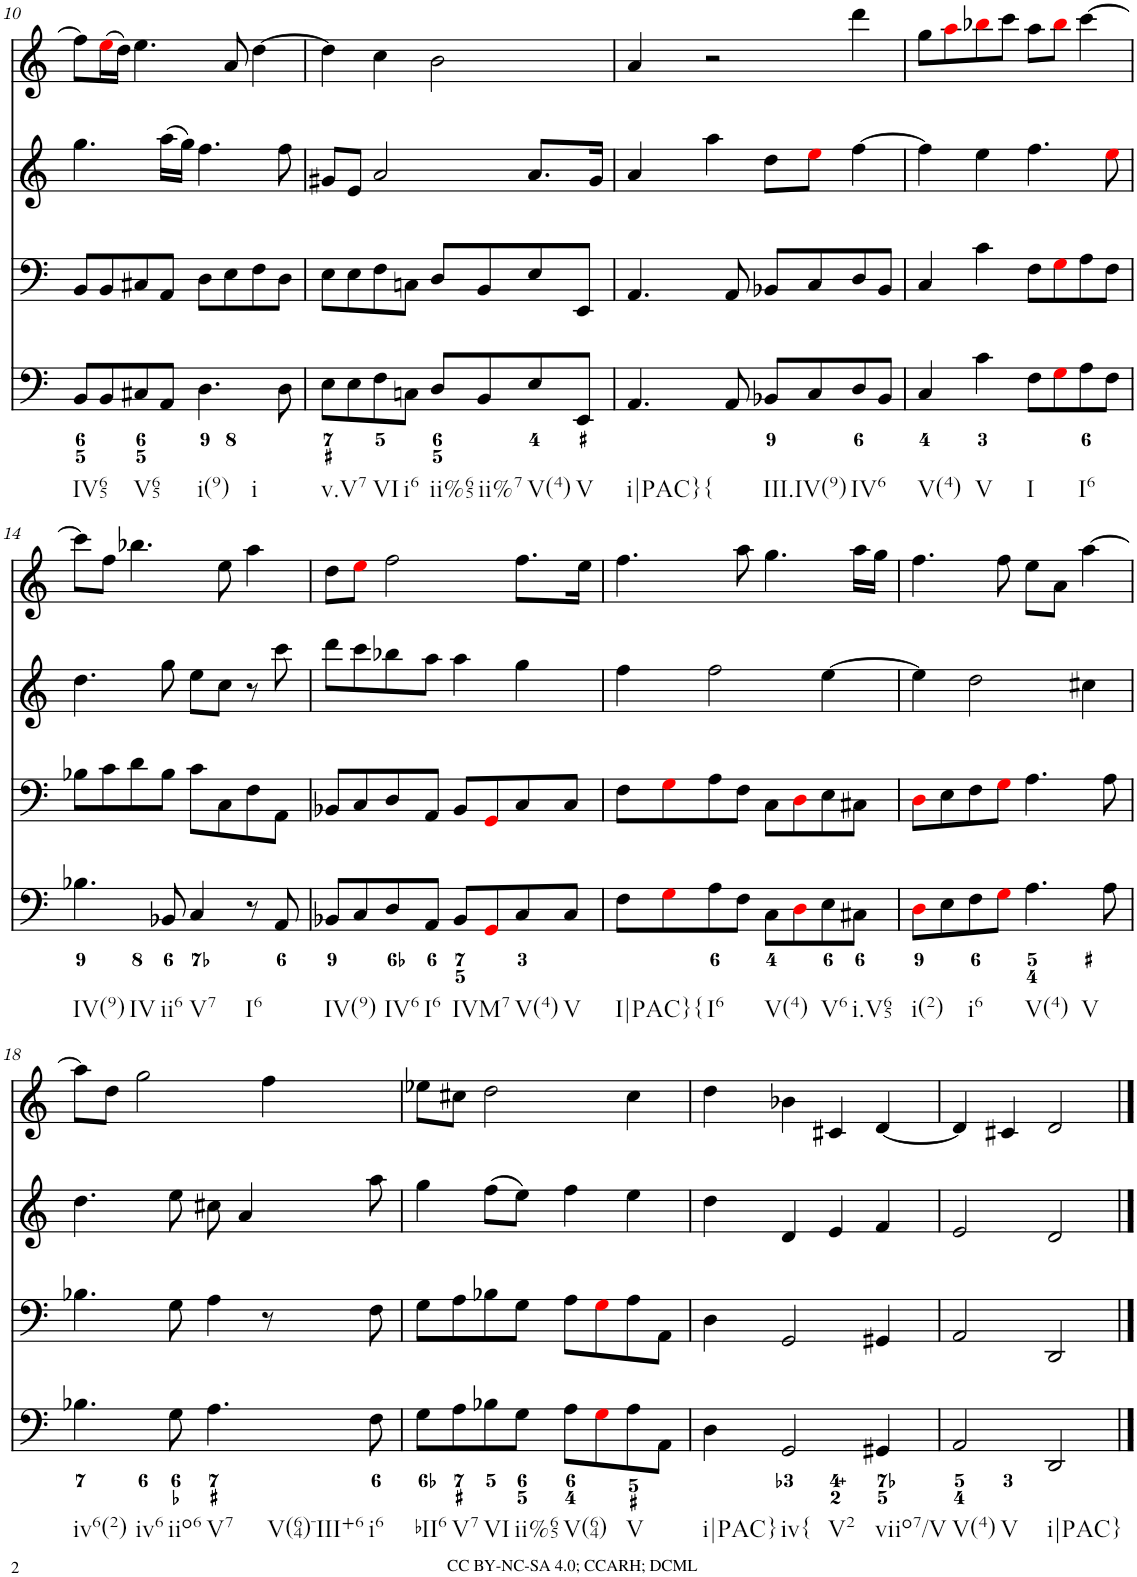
**kern	**kern	**kern	**kern
*part4	*part3	*part2	*part1
*staff4	*staff3	*staff2	*staff1
*I"Piano	*I"Piano	*I"Piano	*I"Piano
*I'Pno	*I'Pno	*I'Pno	*I'Pno
!!LO:PB:g=z
*clefF4	*clefF4	*clefG2	*clefG2
*k[]	*k[]	*k[]	*k[]
*M4/4	*M4/4	*M4/4	*M4/4
=10	=10	=10	=10
!LO:TX:b:t=IV65	!	!	!
8BB/L	8BB/L	4.gg\	8ff\L]
8BB/	8BB/	.	(16eei\L
.	.	.	16dd\JJ)
!LO:TX:b:t=V65	!	!	!
8C#X/	8C#X/	.	4.ee\
8AA/J	8AA/J	(16aa\LL	.
.	.	16gg\JJ)	.
!LO:TX:b:t=i(9)	!	!	!
!LO:TX:b:t=i	!	!	!
4.D\	8D\L	4.ff\	.
.	8E\	.	8a/
.	8F\	.	[4dd\
8D\	8D\J	8ff\	.
=11	=11	=11	=11
!LO:TX:b:t=v.V7	!	!	!
8E\L	8E\L	8g#X/L	4dd\]
8E\	8E\	8e/J	.
!LO:TX:b:t=VI	!	!	!
8F\	8F\	2a/	4cc\
!LO:TX:b:t=i6	!	!	!
8Cn\J	8Cn\J	.	.
!LO:TX:b:t=ii%65	!	!	!
8D/L	8D/L	.	2b\
!LO:TX:b:t=ii%7	!	!	!
8BB/	8BB/	.	.
!LO:TX:b:t=V(4)	!	!	!
8E/	8E/	8.a/L	.
!LO:TX:b:t=V	!	!	!
8EE/J	8EE/J	.	.
.	.	16g#/Jk	.
=12	=12	=12	=12
!LO:TX:b:t=i|PAC}	!	!	!
!LO:TX:b:t={	!	!	!
4.AA/	4.AA/	4a/	4a/
.	.	4aa\	2r
8AA/	8AA/	.	.
!LO:TX:b:t=III.IV(9)	!	!	!
8BB-X/L	8BB-X/L	8dd\L	.
8C/	8C/	8eei\J	.
!LO:TX:b:t=IV6	!	!	!
8D/	8D/	[4ff\	4ddd\
8BB-/J	8BB-/J	.	.
=13	=13	=13	=13
!LO:TX:b:t=V(4)	!	!	!
4C/	4C/	4ff\]	8gg\L
.	.	.	8aai\
!LO:TX:b:t=V	!	!	!
4c\	4c\	4ee\	8bb-Xi\
.	.	.	8ccc\J
!LO:TX:b:t=I	!	!	!
8F\L	8F\L	4.ff\	8aa\L
8Gi\	8Gi\	.	8bb-i\J
!LO:TX:b:t=I6	!	!	!
8A\	8A\	.	[4ccc\
8F\J	8F\J	8eei\	.
!!LO:LB:g=z
=14	=14	=14	=14
!LO:TX:b:t=IV(9)	!	!	!
!LO:TX:b:t=IV	!	!	!
4.B-X\	8B-X\L	4.dd\	8ccc\L]
.	8c\	.	8ff\J
.	8d\	.	4.bb-X\
!LO:TX:b:t=ii6	!	!	!
8BB-X/	8B-\J	8gg\	.
!LO:TX:b:t=V7	!	!	!
4C/	8c\L	8ee\L	.
.	8C\	8cc\J	8ee\
!LO:TX:b:t=I6	!	!	!
8r	8F\	8r	4aa\
8AA/	8AA\J	8ccc\	.
=15	=15	=15	=15
!LO:TX:b:t=IV(9)	!	!	!
8BB-X/L	8BB-X/L	8ddd\L	8dd\L
8C/	8C/	8ccc\	8eei\J
!LO:TX:b:t=IV6	!	!	!
8D/	8D/	8bb-X\	2ff\
!LO:TX:b:t=I6	!	!	!
8AA/J	8AA/J	8aa\J	.
!LO:TX:b:t=IVM7	!	!	!
8BB-/L	8BB-/L	4aa\	.
8GGi/	8GGi/	.	.
!LO:TX:b:t=V(4)	!	!	!
8C/	8C/	4gg\	8.ff\L
!LO:TX:b:t=V	!	!	!
8C/J	8C/J	.	.
.	.	.	16ee\Jk
=16	=16	=16	=16
!LO:TX:b:t=I|PAC}{	!	!	!
8F\L	8F\L	4ff\	4.ff\
8Gi\	8Gi\	.	.
!LO:TX:b:t=I6	!	!	!
8A\	8A\	2ff\	.
8F\J	8F\J	.	8aa\
!LO:TX:b:t=V(4)	!	!	!
8C\L	8C\L	.	4.gg\
8Di\	8Di\	.	.
!LO:TX:b:t=V6	!	!	!
8E\	8E\	[4ee\	.
!LO:TX:b:t=i.V65	!	!	!
8C#X\J	8C#X\J	.	16aa\LL
.	.	.	16gg\JJ
=17	=17	=17	=17
!LO:TX:b:t=i(2)	!	!	!
8Di\L	8Di\L	4ee\]	4.ff\
8E\	8E\	.	.
!LO:TX:b:t=i6	!	!	!
8F\	8F\	2dd\	.
8Gi\J	8Gi\J	.	8ff\
!LO:TX:b:t=V(4)	!	!	!
!LO:TX:b:t=V	!	!	!
4.A\	4.A\	.	8ee\L
.	.	.	8a\J
.	.	4cc#X\	[4aa\
8A\	8A\	.	.
!!LO:LB:g=z
=18	=18	=18	=18
!LO:TX:b:t=iv6(2)	!	!	!
!LO:TX:b:t=iv6	!	!	!
4.B-X\	4.B-X\	4.dd\	8aa\L]
.	.	.	8dd\J
.	.	.	2gg\
!LO:TX:b:t=iio6	!	!	!
8G\	8G\	8ee\	.
!LO:TX:b:t=V7	!	!	!
!LO:TX:b:t=V(64)-III+6	!	!	!
4.A\	4A\	8cc#X\	.
.	.	4a/	.
.	8r	.	4ff\
!LO:TX:b:t=i6	!	!	!
8F\	8F\	8aa\	.
=19	=19	=19	=19
!LO:TX:b:t=bII6	!	!	!
8G\L	8G\L	4gg\	8ee-X\L
!LO:TX:b:t=V7	!	!	!
8A\	8A\	.	8cc#X\J
!LO:TX:b:t=VI	!	!	!
8B-X\	8B-X\	(8ff\L	2dd\
!LO:TX:b:t=ii%65	!	!	!
8G\J	8G\J	8ee\J)	.
!LO:TX:b:t=V(64)	!	!	!
8A\L	8A\L	4ff\	.
8Gi\	8Gi\	.	.
!LO:TX:b:t=V	!	!	!
8A\	8A\	4ee\	4cc#\
8AA\J	8AA\J	.	.
=20	=20	=20	=20
!LO:TX:b:t=i|PAC}	!	!	!
4D\	4D\	4dd\	4dd\
!LO:TX:b:t=iv{	!	!	!
!LO:TX:b:t=V2	!	!	!
2GG/	2GG/	4d/	4b-X\
.	.	4e/	4c#X/
!LO:TX:b:t=viio7/V	!	!	!
4GG#X/	4GG#X/	4f/	[4d/
=21	=21	=21	=21
!LO:TX:b:t=V(4)	!	!	!
!LO:TX:b:t=V	!	!	!
2AA/	2AA/	2e/	4d/]
.	.	.	4c#X/
!LO:TX:b:t=i|PAC}	!	!	!
2DD/	2DD/	2d/	2d/
==	==	==	==
*-	*-	*-	*-
